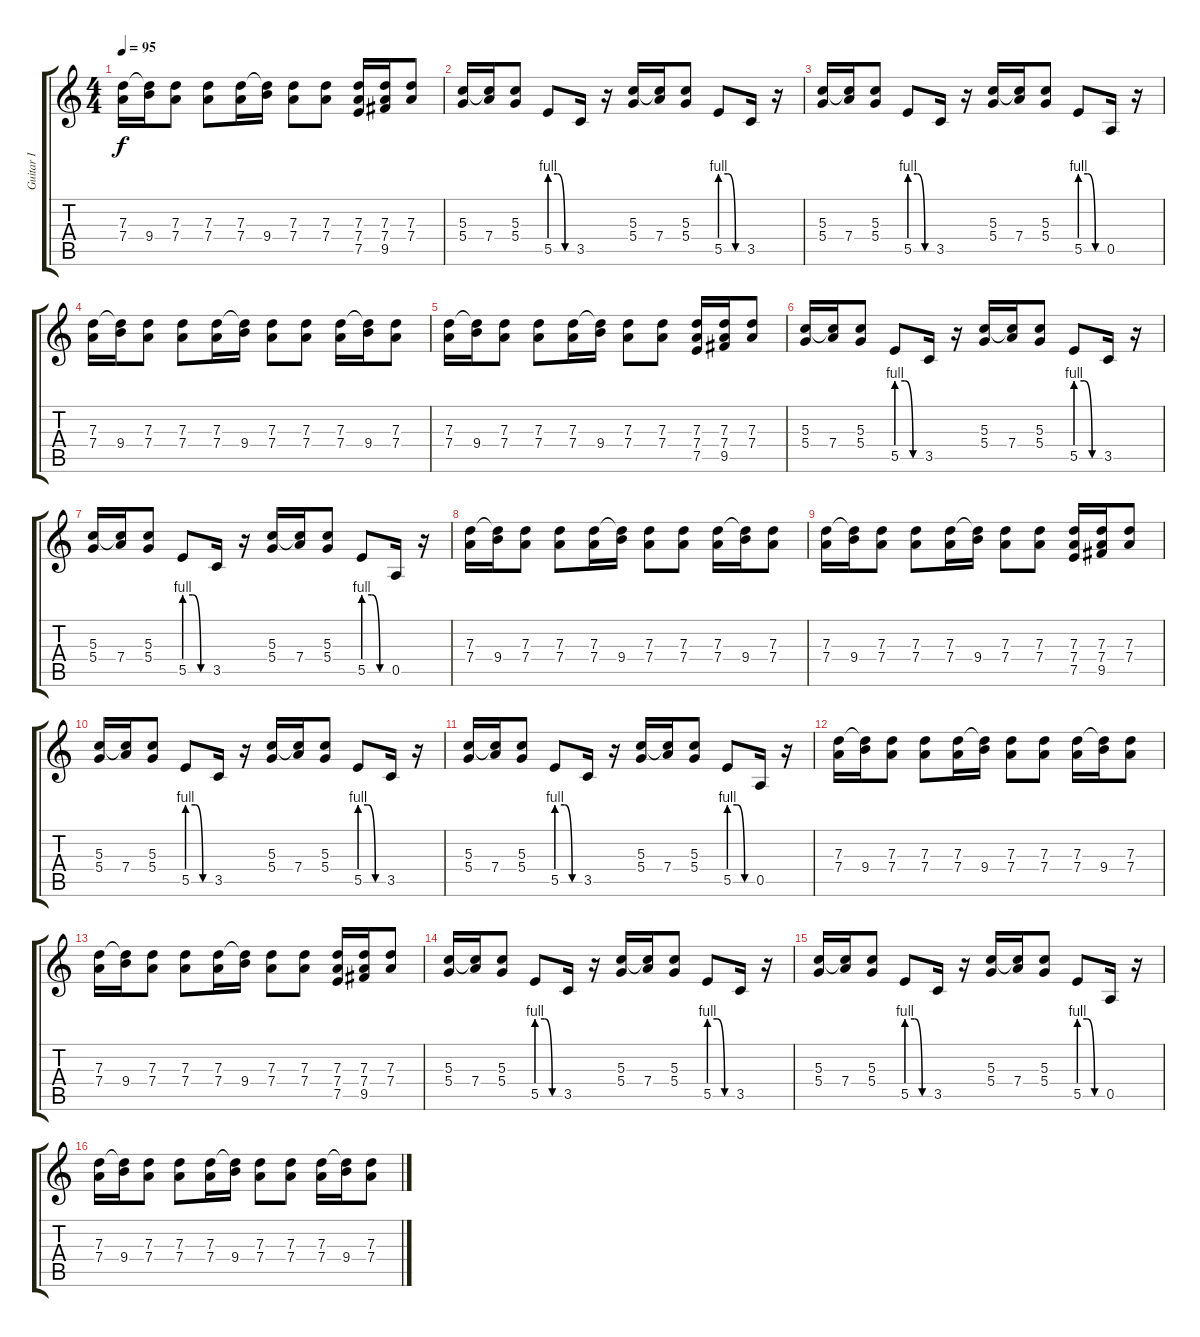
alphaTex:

\track ("Guitar I" "Guitar I") {instrument distortionguitar}
\staff {score tabs}
\tuning (E4 B3 G3 D3 A2 E2) {hide}
\ts (4 4)
\tempo 95
\clef g2
\ks c
(7.3 7.4).16{dy f} (7.3{t} 9.4).16 (7.3 7.4).8 (7.3 7.4).8 (7.3 7.4).16 (7.3{t} 9.4).16 (7.3 7.4).8 (7.3 7.4).8 (7.3 7.4 7.5).16 (7.3 7.4 9.5).16 (7.3 7.4).8 |
(5.3 5.4).16 (5.3{t} 7.4).16 (5.3 5.4).8 5.5{be (custom 0 4 20 4 40 0 60 0)}.8 3.5.16 r.16 (5.3 5.4).16 (5.3{t} 7.4).16 (5.3 5.4).8 5.5{be (custom 0 4 20 4 40 0 60 0)}.8 3.5.16 r.16 |
(5.3 5.4).16 (5.3{t} 7.4).16 (5.3 5.4).8 5.5{be (custom 0 4 20 4 40 0 60 0)}.8 3.5.16 r.16 (5.3 5.4).16 (5.3{t} 7.4).16 (5.3 5.4).8 5.5{be (custom 0 4 20 4 40 0 60 0)}.8 0.5.16 r.16 |
(7.3 7.4).16 (7.3{t} 9.4).16 (7.3 7.4).8 (7.3 7.4).8 (7.3 7.4).16 (7.3{t} 9.4).16 (7.3 7.4).8 (7.3 7.4).8 (7.3 7.4).16 (7.3{t} 9.4).16 (7.3 7.4).8 |
(7.3 7.4).16 (7.3{t} 9.4).16 (7.3 7.4).8 (7.3 7.4).8 (7.3 7.4).16 (7.3{t} 9.4).16 (7.3 7.4).8 (7.3 7.4).8 (7.3 7.4 7.5).16 (7.3 7.4 9.5).16 (7.3 7.4).8 |
(5.3 5.4).16 (5.3{t} 7.4).16 (5.3 5.4).8 5.5{be (custom 0 4 20 4 40 0 60 0)}.8 3.5.16 r.16 (5.3 5.4).16 (5.3{t} 7.4).16 (5.3 5.4).8 5.5{be (custom 0 4 20 4 40 0 60 0)}.8 3.5.16 r.16 |
(5.3 5.4).16 (5.3{t} 7.4).16 (5.3 5.4).8 5.5{be (custom 0 4 20 4 40 0 60 0)}.8 3.5.16 r.16 (5.3 5.4).16 (5.3{t} 7.4).16 (5.3 5.4).8 5.5{be (custom 0 4 20 4 40 0 60 0)}.8 0.5.16 r.16 |
(7.3 7.4).16 (7.3{t} 9.4).16 (7.3 7.4).8 (7.3 7.4).8 (7.3 7.4).16 (7.3{t} 9.4).16 (7.3 7.4).8 (7.3 7.4).8 (7.3 7.4).16 (7.3{t} 9.4).16 (7.3 7.4).8 |
(7.3 7.4).16 (7.3{t} 9.4).16 (7.3 7.4).8 (7.3 7.4).8 (7.3 7.4).16 (7.3{t} 9.4).16 (7.3 7.4).8 (7.3 7.4).8 (7.3 7.4 7.5).16 (7.3 7.4 9.5).16 (7.3 7.4).8 |
(5.3 5.4).16 (5.3{t} 7.4).16 (5.3 5.4).8 5.5{be (custom 0 4 20 4 40 0 60 0)}.8 3.5.16 r.16 (5.3 5.4).16 (5.3{t} 7.4).16 (5.3 5.4).8 5.5{be (custom 0 4 20 4 40 0 60 0)}.8 3.5.16 r.16 |
(5.3 5.4).16 (5.3{t} 7.4).16 (5.3 5.4).8 5.5{be (custom 0 4 20 4 40 0 60 0)}.8 3.5.16 r.16 (5.3 5.4).16 (5.3{t} 7.4).16 (5.3 5.4).8 5.5{be (custom 0 4 20 4 40 0 60 0)}.8 0.5.16 r.16 |
(7.3 7.4).16 (7.3{t} 9.4).16 (7.3 7.4).8 (7.3 7.4).8 (7.3 7.4).16 (7.3{t} 9.4).16 (7.3 7.4).8 (7.3 7.4).8 (7.3 7.4).16 (7.3{t} 9.4).16 (7.3 7.4).8 |
(7.3 7.4).16 (7.3{t} 9.4).16 (7.3 7.4).8 (7.3 7.4).8 (7.3 7.4).16 (7.3{t} 9.4).16 (7.3 7.4).8 (7.3 7.4).8 (7.3 7.4 7.5).16 (7.3 7.4 9.5).16 (7.3 7.4).8 |
(5.3 5.4).16 (5.3{t} 7.4).16 (5.3 5.4).8 5.5{be (custom 0 4 20 4 40 0 60 0)}.8 3.5.16 r.16 (5.3 5.4).16 (5.3{t} 7.4).16 (5.3 5.4).8 5.5{be (custom 0 4 20 4 40 0 60 0)}.8 3.5.16 r.16 |
(5.3 5.4).16 (5.3{t} 7.4).16 (5.3 5.4).8 5.5{be (custom 0 4 20 4 40 0 60 0)}.8 3.5.16 r.16 (5.3 5.4).16 (5.3{t} 7.4).16 (5.3 5.4).8 5.5{be (custom 0 4 20 4 40 0 60 0)}.8 0.5.16 r.16 |
(7.3 7.4).16 (7.3{t} 9.4).16 (7.3 7.4).8 (7.3 7.4).8 (7.3 7.4).16 (7.3{t} 9.4).16 (7.3 7.4).8 (7.3 7.4).8 (7.3 7.4).16 (7.3{t} 9.4).16 (7.3 7.4).8
